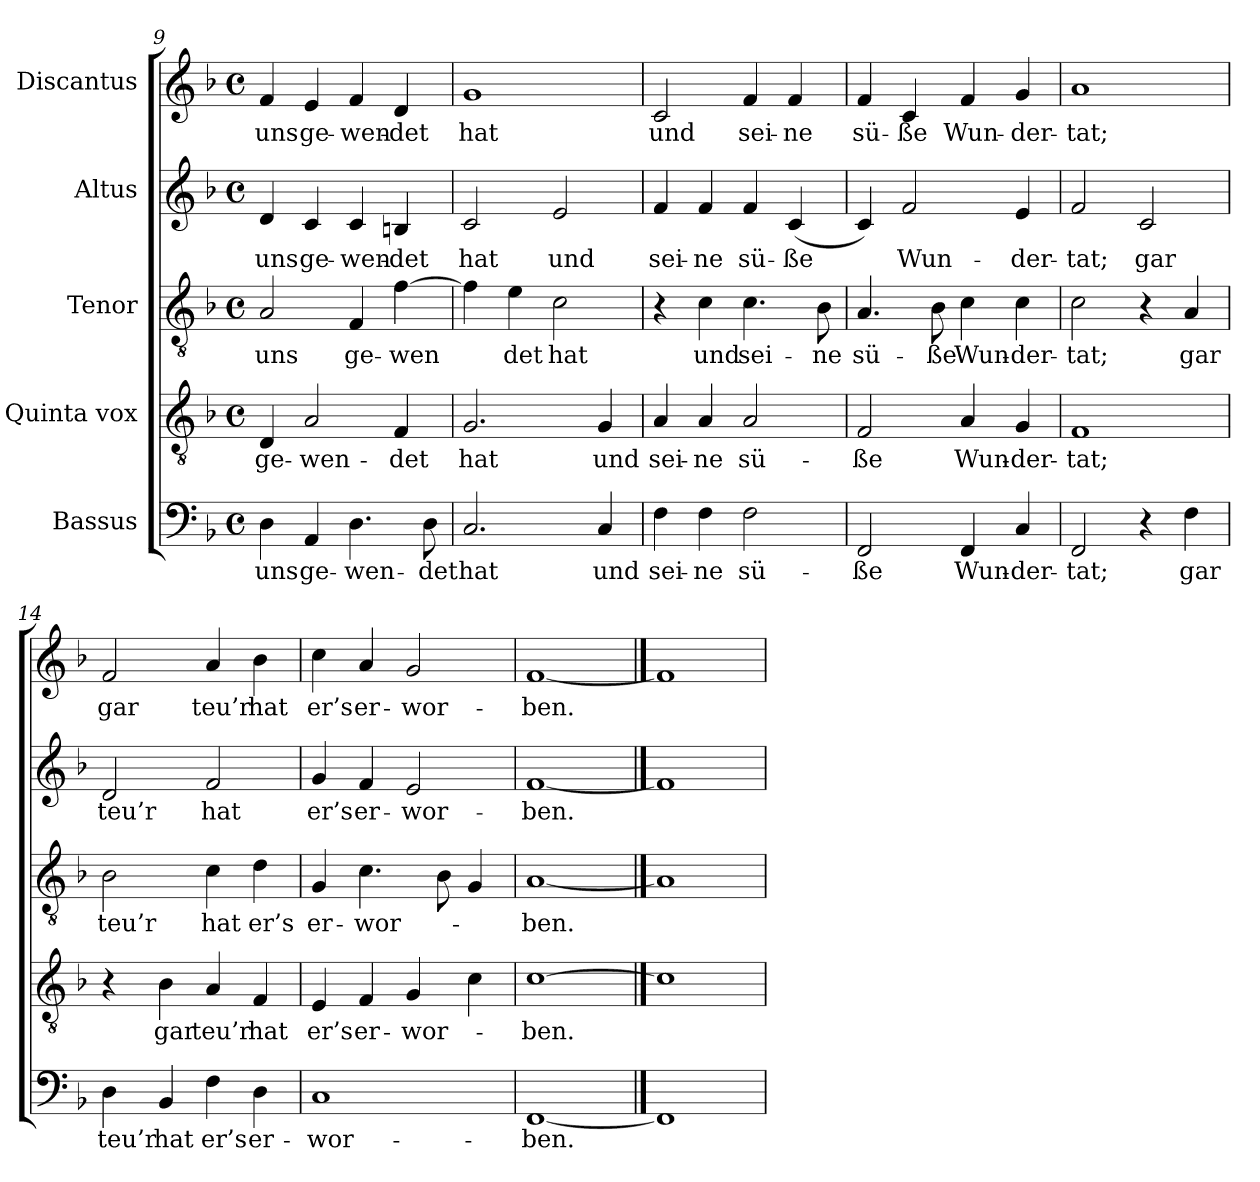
**kern	**text	**kern	**text	**kern	**text	**kern	**text	**kern	**text
*part5	*part5	*part4	*part4	*part3	*part3	*part2	*part2	*part1	*part1
*staff5	*staff5	*staff4	*staff4	*staff3	*staff3	*staff2	*staff2	*staff1	*staff1
*I"Bassus	*	*I"Quinta vox	*	*I"Tenor	*	*I"Altus	*	*I"Discantus	*
*clefF4	*	*clefGv2	*	*clefGv2	*	*clefG2	*	*clefG2	*
*k[b-]	*	*k[b-]	*	*k[b-]	*	*k[b-]	*	*k[b-]	*
*M4/4	*	*M4/4	*	*M4/4	*	*M4/4	*	*M4/4	*
*met(c)	*	*met(c)	*	*met(c)	*	*met(c)	*	*met(c)	*
=9	=9	=9	=9	=9	=9	=9	=9	=9	=9
!	!LO:LY:b	!	!LO:LY:b	!	!LO:LY:b	!	!LO:LY:b	!	!LO:LY:b
4D\	uns	4D/	ge-	2A/	uns	4d/	uns	4f/	uns
!	!LO:LY:b	!	!LO:LY:b	!	!	!	!LO:LY:b	!	!LO:LY:b
4AA/	ge-	2A/	-wen-	.	.	4c/	ge-	4e/	ge-
!	!LO:LY:b	!	!	!	!LO:LY:b	!	!LO:LY:b	!	!LO:LY:b
4.D\	-wen-	.	.	4F/	ge-	4c/	-wen-	4f/	-wen-
!	!	!	!LO:LY:b	!	!LO:LY:b	!	!LO:LY:b	!	!LO:LY:b
.	.	4F/	-det	[4f\	-wen	4Bn/	-det	4d/	-det
!	!LO:LY:b	!	!	!	!	!	!	!	!
8D\	-det	.	.	.	.	.	.	.	.
=10	=10	=10	=10	=10	=10	=10	=10	=10	=10
!	!LO:LY:b	!	!LO:LY:b	!	!	!	!LO:LY:b	!	!LO:LY:b
2.C/	hat	2.G/	hat	4f\]	.	2c/	hat	1g	hat
!	!	!	!	!	!LO:LY:b	!	!	!	!
.	.	.	.	4e\	det	.	.	.	.
!	!	!	!	!	!LO:LY:b	!	!LO:LY:b	!	!
.	.	.	.	2c\	hat	2e/	und	.	.
!	!LO:LY:b	!	!LO:LY:b	!	!	!	!	!	!
4C/	und	4G/	und	.	.	.	.	.	.
=11	=11	=11	=11	=11	=11	=11	=11	=11	=11
!	!LO:LY:b	!	!LO:LY:b	!	!	!	!LO:LY:b	!	!LO:LY:b
4F\	sei-	4A/	sei-	4r	.	4f/	sei-	2c/	und
!	!LO:LY:b	!	!LO:LY:b	!	!LO:LY:b	!	!LO:LY:b	!	!
4F\	-ne	4A/	-ne	4c\	und	4f/	-ne	.	.
!	!LO:LY:b	!	!LO:LY:b	!	!LO:LY:b	!	!LO:LY:b	!	!LO:LY:b
2F\	sü-	2A/	sü-	4.c\	sei-	4f/	sü-	4f/	sei-
!	!	!	!	!	!	!	!LO:LY:b	!	!LO:LY:b
.	.	.	.	.	.	(4c/	-ße	4f/	-ne
!	!	!	!	!	!LO:LY:b	!	!	!	!
.	.	.	.	8B-\	-ne	.	.	.	.
!!LO:LB:g=z
=12	=12	=12	=12	=12	=12	=12	=12	=12	=12
!	!LO:LY:b	!	!LO:LY:b	!	!LO:LY:b	!	!	!	!LO:LY:b
2FF/	-ße	2F/	-ße	4.A/	sü-	4c/)	.	4f/	sü-
!	!	!	!	!	!	!	!LO:LY:b	!	!LO:LY:b
.	.	.	.	.	.	2f/	Wun-	4c/	-ße
!	!	!	!	!	!LO:LY:b	!	!	!	!
.	.	.	.	8B-\	-ße	.	.	.	.
!	!LO:LY:b	!	!LO:LY:b	!	!LO:LY:b	!	!	!	!LO:LY:b
4FF/	Wun-	4A/	Wun-	4c\	Wun-	.	.	4f/	Wun-
!	!LO:LY:b	!	!LO:LY:b	!	!LO:LY:b	!	!LO:LY:b	!	!LO:LY:b
4C/	-der-	4G/	-der-	4c\	-der-	4e/	-der-	4g/	-der-
=13	=13	=13	=13	=13	=13	=13	=13	=13	=13
!	!LO:LY:b	!	!LO:LY:b	!	!LO:LY:b	!	!LO:LY:b	!	!LO:LY:b
2FF/	-tat;	1F	-tat;	2c\	-tat;	2f/	-tat;	1a	-tat;
!	!	!	!	!	!	!	!LO:LY:b	!	!
4r	.	.	.	4r	.	2c/	gar	.	.
!	!LO:LY:b	!	!	!	!LO:LY:b	!	!	!	!
4F\	gar	.	.	4A/	gar	.	.	.	.
=14	=14	=14	=14	=14	=14	=14	=14	=14	=14
!	!LO:LY:b	!	!	!	!LO:LY:b	!	!LO:LY:b	!	!LO:LY:b
4D\	teu’r	4r	.	2B-\	teu’r	2d/	teu’r	2f/	gar
!	!LO:LY:b	!	!LO:LY:b	!	!	!	!	!	!
4BB-/	hat	4B-\	gar	.	.	.	.	.	.
!	!LO:LY:b	!	!LO:LY:b	!	!LO:LY:b	!	!LO:LY:b	!	!LO:LY:b
4F\	er’s	4A/	teu’r	4c\	hat	2f/	hat	4a/	teu’r
!	!LO:LY:b	!	!LO:LY:b	!	!LO:LY:b	!	!	!	!LO:LY:b
4D\	er-	4F/	hat	4d\	er’s	.	.	4b-\	hat
=15	=15	=15	=15	=15	=15	=15	=15	=15	=15
!	!LO:LY:b	!	!LO:LY:b	!	!LO:LY:b	!	!LO:LY:b	!	!LO:LY:b
1C	-wor-	4E/	er’s	4G/	er-	4g/	er’s	4cc\	er’s
!	!	!	!LO:LY:b	!	!LO:LY:b	!	!LO:LY:b	!	!LO:LY:b
.	.	4F/	er-	4.c\	-wor-	4f/	er-	4a/	er-
!	!	!	!LO:LY:b	!	!	!	!LO:LY:b	!	!LO:LY:b
.	.	4G/	-wor-	.	.	2e/	-wor-	2g/	-wor-
.	.	.	.	8B-\	.	.	.	.	.
.	.	4c\	.	4G/	.	.	.	.	.
=16	=16	=16	=16	=16	=16	=16	=16	=16	=16
!	!LO:LY:b	!	!LO:LY:b	!	!LO:LY:b	!	!LO:LY:b	!	!LO:LY:b
[1FF	-ben.	[1c	-ben.	[1A	-ben.	[1f	-ben.	[1f	-ben.
==17	==17	==17	==17	==17	==17	==17	==17	==17	==17
1FF]	.	1c]	.	1A]	.	1f]	.	1f]	.
=	=	=	=	=	=	=	=	=	=
*-	*-	*-	*-	*-	*-	*-	*-	*-	*-
